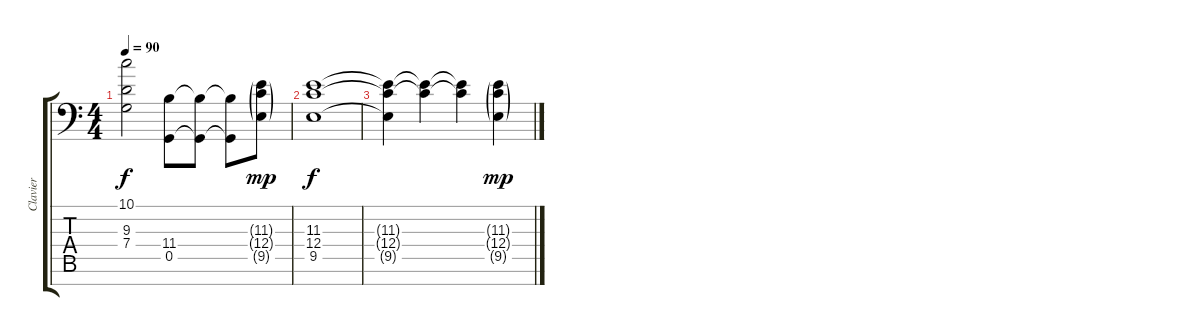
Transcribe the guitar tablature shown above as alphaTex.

\track ("Clavier" "Clavier") {instrument pad2warm}
\staff {score tabs}
\tuning (D4 A3 F3 C3 G2 D2 A1) {hide}
\ts (4 4)
\tempo 90
\clef f4
\ks c
(10.1 9.3 7.4).2{dy f} (11.4 0.5).8 (11.4{t} 0.5{t}).8 (11.4{t} 0.5{t}).8 (11.3{g} 12.4{g} 9.5{g}).8{dy mp} |
(11.3 12.4 9.5).1{dy f} |
(11.3{t} 12.4{t} 9.5{t}).4 (11.3{t} 12.4{t}).4 (11.3{t} 12.4{t}).4 (11.3{g} 12.4{g} 9.5{g}).4{dy mp}
